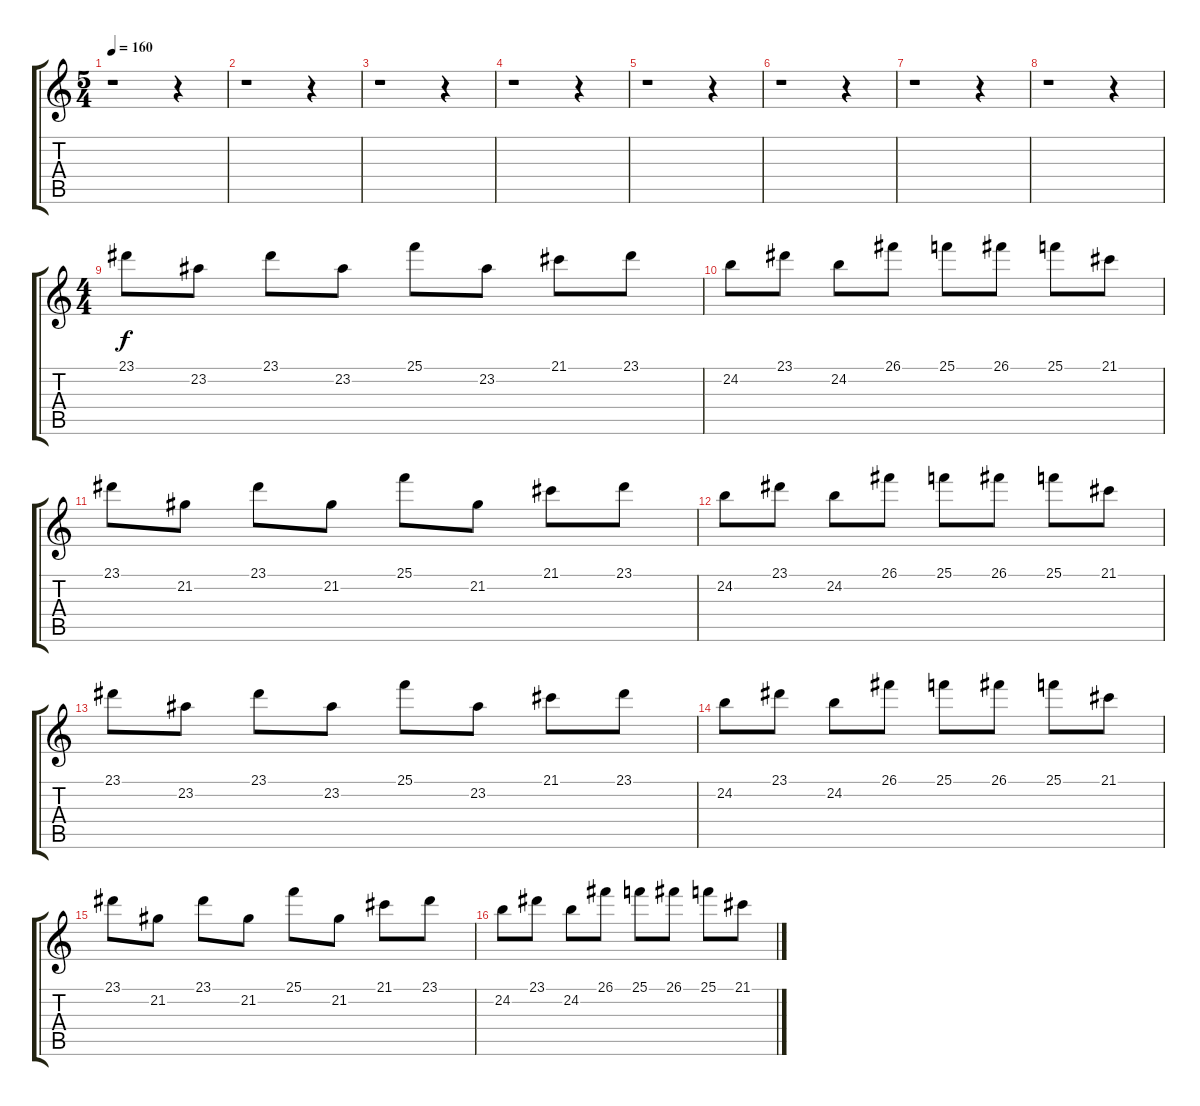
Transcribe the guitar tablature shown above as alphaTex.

\track "" {instrument harpsichord}
\staff {score tabs}
\tuning (E4 B3 G3 D3 A2 E2) {hide}
\ts (5 4)
\tempo 160
\clef g2
\ks c
r.1{dy f} r.4 |
r.1 r.4 |
r.1 r.4 |
r.1 r.4 |
r.1 r.4 |
r.1 r.4 |
r.1 r.4 |
r.1 r.4 |
\ts (4 4)
23.1.8 23.2.8 23.1.8 23.2.8 25.1.8 23.2.8 21.1.8 23.1.8 |
24.2.8 23.1.8 24.2.8 26.1.8 25.1.8 26.1.8 25.1.8 21.1.8 |
23.1.8 21.2.8 23.1.8 21.2.8 25.1.8 21.2.8 21.1.8 23.1.8 |
24.2.8 23.1.8 24.2.8 26.1.8 25.1.8 26.1.8 25.1.8 21.1.8 |
23.1.8 23.2.8 23.1.8 23.2.8 25.1.8 23.2.8 21.1.8 23.1.8 |
24.2.8 23.1.8 24.2.8 26.1.8 25.1.8 26.1.8 25.1.8 21.1.8 |
23.1.8 21.2.8 23.1.8 21.2.8 25.1.8 21.2.8 21.1.8 23.1.8 |
24.2.8 23.1.8 24.2.8 26.1.8 25.1.8 26.1.8 25.1.8 21.1.8
